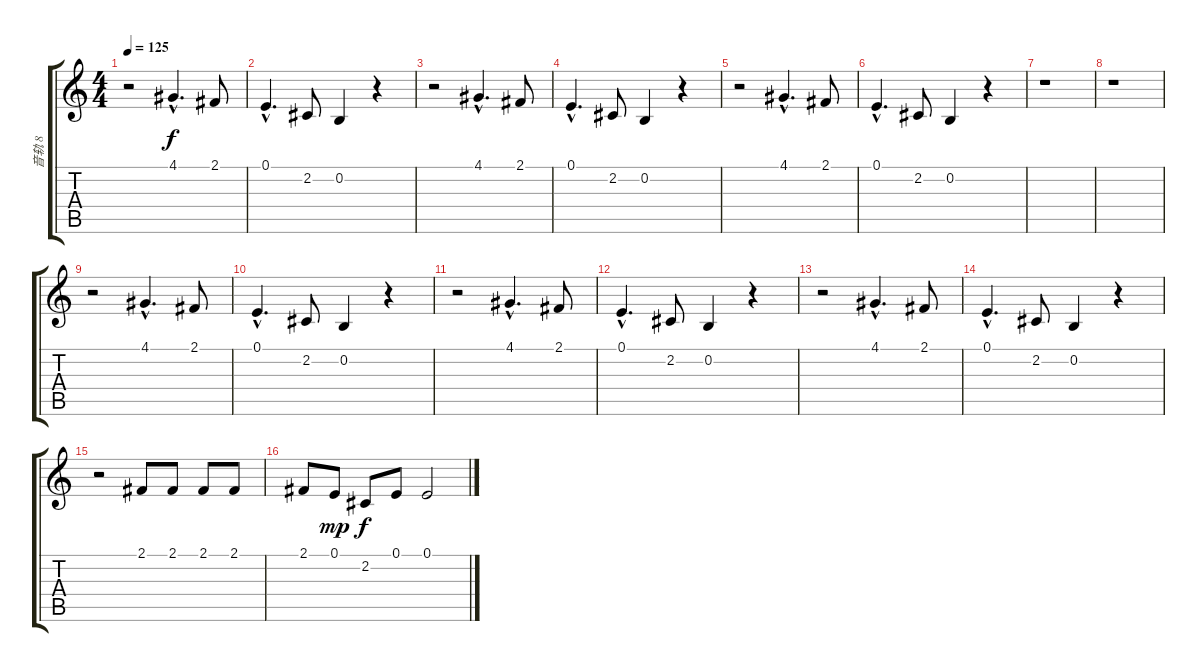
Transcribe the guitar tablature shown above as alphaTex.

\track ("音轨 8" "音轨 8") {instrument synthvoice}
\staff {score tabs}
\tuning (E4 B3 G3 D3 A2 E2) {hide}
\ts (4 4)
\tempo 125
\clef g2
\ks c
r.2{dy f} 4.1{hac}.4{d} 2.1.8 |
0.1{hac}.4{d} 2.2.8 0.2.4 r.4 |
r.2 4.1{hac}.4{d} 2.1.8 |
0.1{hac}.4{d} 2.2.8 0.2.4 r.4 |
r.2 4.1{hac}.4{d} 2.1.8 |
0.1{hac}.4{d} 2.2.8 0.2.4 r.4 |
r.1 |
r.1 |
r.2 4.1{hac}.4{d} 2.1.8 |
0.1{hac}.4{d} 2.2.8 0.2.4 r.4 |
r.2 4.1{hac}.4{d} 2.1.8 |
0.1{hac}.4{d} 2.2.8 0.2.4 r.4 |
r.2 4.1{hac}.4{d} 2.1.8 |
0.1{hac}.4{d} 2.2.8 0.2.4 r.4 |
r.2 2.1.8 2.1.8 2.1.8 2.1.8 |
2.1.8 0.1.8{dy mp} 2.2.8{dy f} 0.1.8 0.1.2
